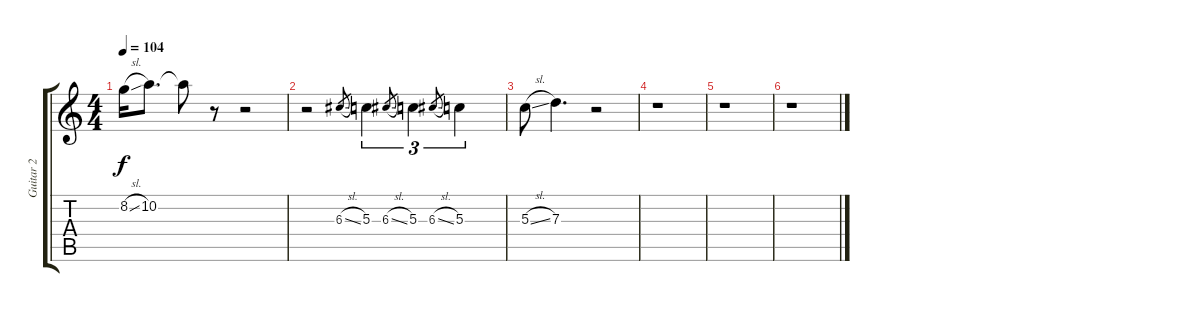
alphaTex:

\track ("Guitar 2" "Guitar 2") {instrument acousticguitarsteel}
\staff {score tabs}
\tuning (E4 B3 G3 D3 A2 E2) {hide}
\ts (4 4)
\tempo 104
\clef g2
\ks c
8.2{sl}.16{dy f} 10.2.8{d} 10.2{t}.8 r.8 r.2 |
r.2 6.3{sl}.8{gr} 5.3.4{tu (3 2)} 6.3{sl}.8{gr} 5.3.4{tu (3 2)} 6.3{sl}.8{gr} 5.3.4{tu (3 2)} |
5.3{sl}.8 7.3.4{d} r.2 |
r.1 |
r.1 |
r.1
